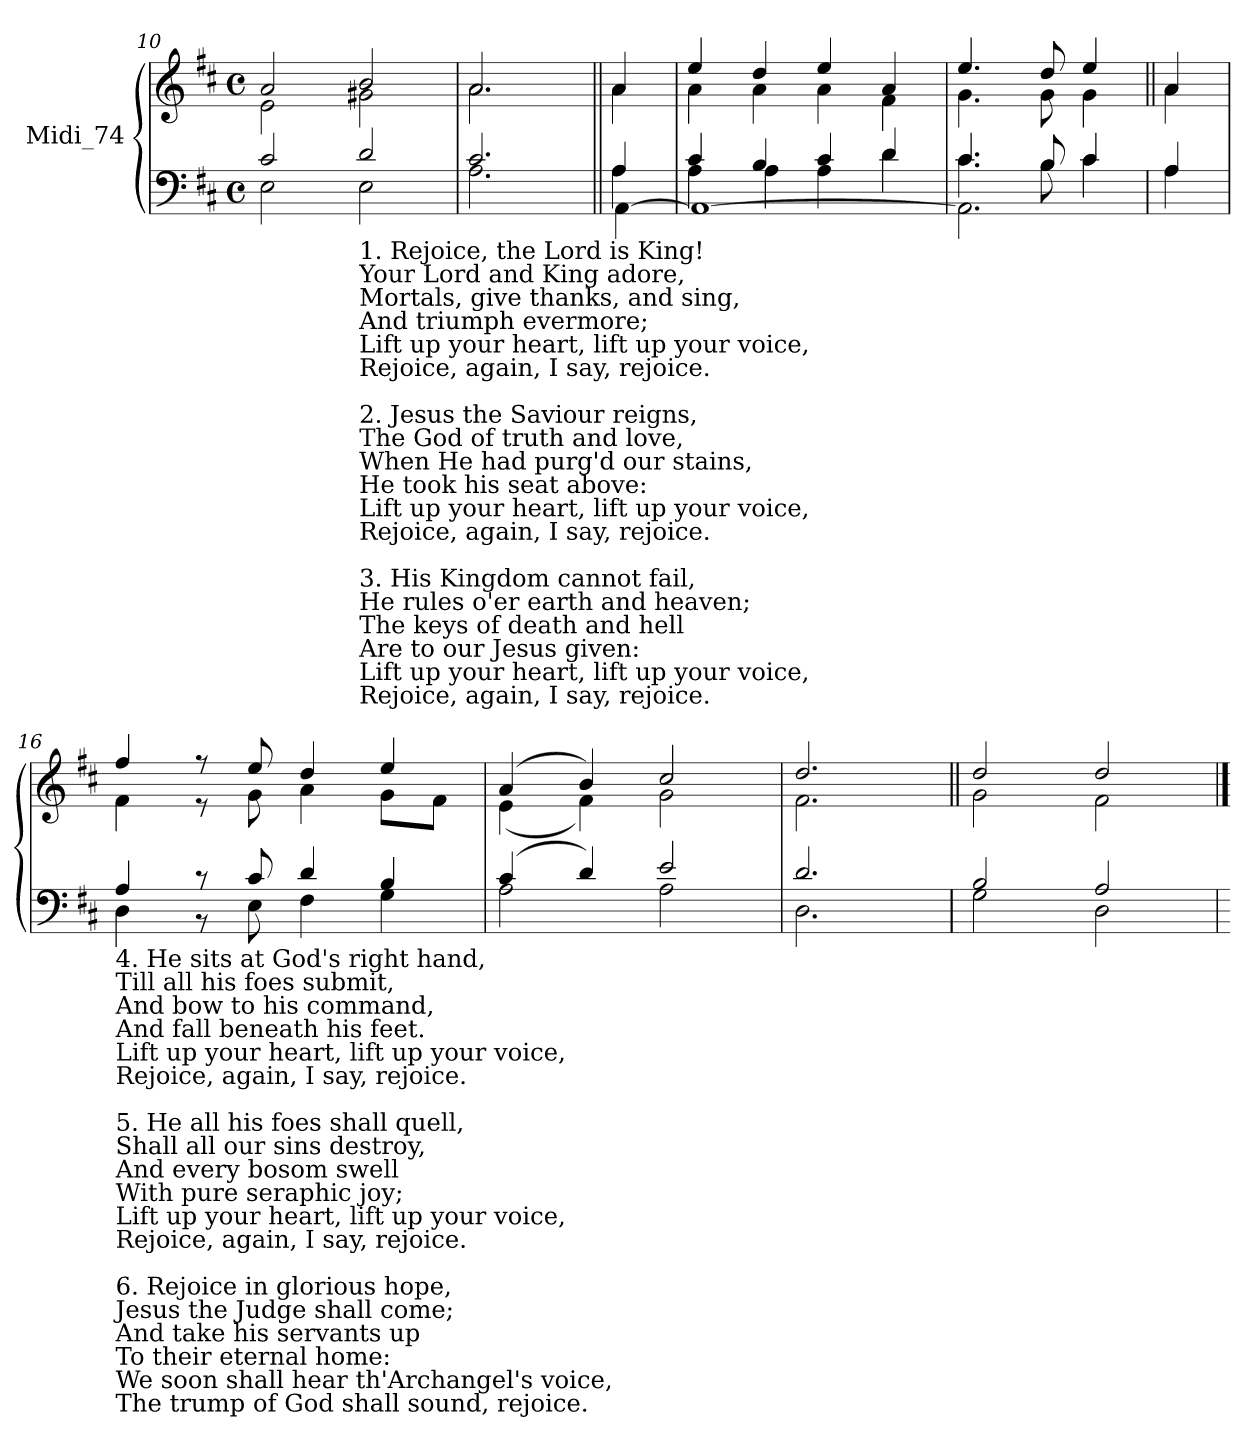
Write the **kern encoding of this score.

**kern	**kern
*part2	*part1
*staff2	*staff1
*I"Midi_74	*I"Midi_74
!!LO:LB:g=z
*clefF4	*clefG2
*k[f#c#]	*k[f#c#]
*D:	*D:
*M4/4	*M4/4
*met(c)	*met(c)
=10	=10
*^	*^
*	*^	*	*
2c#/	2E\	2ryy	2a/	2e\
!LO:TX:b:t=1. Rejoice, the Lord is King!\nYour Lord and King adore, \nMortals, give thanks, and sing, \nAnd triumph evermore; \nLift up your heart, lift up your voice, \nRejoice, again, I say, rejoice. \n\n2. Jesus the Saviour reigns, \nThe God of truth and love, \nWhen He had purg'd our stains, \nHe took his seat above&colon; \nLift up your heart, lift up your voice, \nRejoice, again, I say, rejoice. \n\n3. His Kingdom cannot fail, \nHe rules o'er earth and heaven;\nThe keys of death and hell \nAre to our Jesus given&colon; \nLift up your heart, lift up your voice, \nRejoice, again, I say, rejoice.	!	!	!	!
2d/	2E\	2ryy	2b/	2g#X\
=11	=11	=11	=11	=11
2.c#/	2.A\	2.ryy	2.a/	2.a\
=12||	=12||	=12||	=12||	=12||
4A/	4A\	[4AA\	4a/	4a\
=13	=13	=13	=13	=13
4c#/	4A\	1AA\_	4ee/	4a\
4B/	4A\	.	4dd/	4a\
4c#/	4A\	.	4ee/	4a\
4d/	4d\	.	4a/	4f#\
=14	=14	=14	=14	=14
4.c#/	4.c#\	2.AA\]	4.ee/	4.g\
8B/	8B\	.	8dd/	8g\
4c#/	4c#\	.	4ee/	4g\
*	*v	*v	*	*
=15	=15	=15||	=15||
4A/	4A\	4a/	4a\
=16	=16	=16	=16
!LO:TX:b:t=4. He sits at God's right hand, \nTill all his foes submit, \nAnd bow to his command, \nAnd fall beneath his feet. \nLift up your heart, lift up your voice, \nRejoice, again, I say, rejoice. \n\n5. He all his foes shall quell, \nShall all our sins destroy, \nAnd every bosom swell \nWith pure seraphic joy; \nLift up your heart, lift up your voice, \nRejoice, again, I say, rejoice. \n\n6. Rejoice in glorious hope, \nJesus the Judge shall come; \nAnd take his servants up \nTo their eternal home&colon; \nWe soon shall hear th'Archangel's voice, \nThe trump of God shall sound, rejoice.	!	!	!
4A/	4D\	4ff#/	4f#\
8r	8r	8r	8r
8c#/	8E\	8ee/	8g\
4d/	4F#\	4dd/	4a\
4B/	4G\	4ee/	8g\L
.	.	.	8f#\J
=17	=17	=17	=17
(>4c#/	2A\	(>4a/	(<4e\
4d/)	.	4b/)	4f#\)
2e/	2A\	2cc#/	2g\
=18	=18	=18	=18
2.d/	2.D\	2.dd/	2.f#\
=19	=19	=19||	=19||
2B/	2G\	2dd/	2g\
2A/	2D\	2dd/	2f#\
*v	*v	*	*
*	*v	*v
=	==
*-	*-
